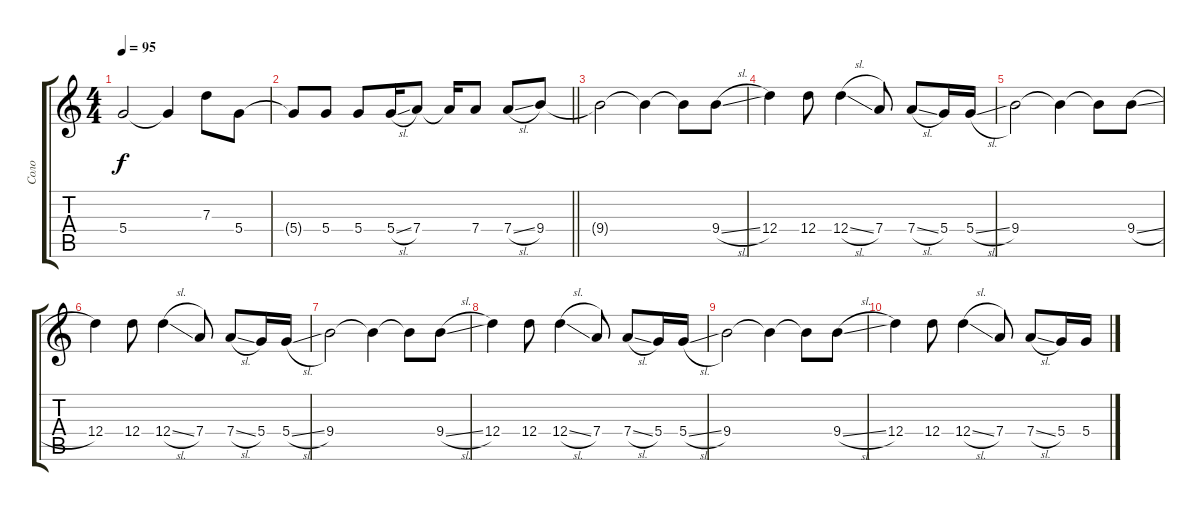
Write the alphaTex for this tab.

\track ("Соло" "Соло") {instrument distortionguitar}
\staff {score tabs}
\tuning (E4 B3 G3 D3 A2 E2) {hide}
\ts (4 4)
\tempo 95
\clef g2
\ks c
5.4{t}.2{dy f} 5.4{t}.4 7.3.8 5.4.8 |
\barLineRight lightlight
5.4{t}.8 5.4.8 5.4.8 5.4{sl}.16 7.4.8 7.4{t}.16 7.4.8 7.4{sl}.8 9.4.8 |
\section ("" "")
9.4{t}.2 9.4{t}.4 9.4{t}.8 9.4{sl}.8 |
12.4.4 12.4.8 12.4{sl}.4 7.4.8 7.4{sl}.8 5.4.16 5.4{sl}.16 |
9.4.2 9.4{t}.4 9.4{t}.8 9.4{sl}.8 |
12.4.4 12.4.8 12.4{sl}.4 7.4.8 7.4{sl}.8 5.4.16 5.4{sl}.16 |
9.4.2 9.4{t}.4 9.4{t}.8 9.4{sl}.8 |
12.4.4 12.4.8 12.4{sl}.4 7.4.8 7.4{sl}.8 5.4.16 5.4{sl}.16 |
9.4.2 9.4{t}.4 9.4{t}.8 9.4{sl}.8 |
12.4.4 12.4.8 12.4{sl}.4 7.4.8 7.4{sl}.8 5.4.16 5.4.16
